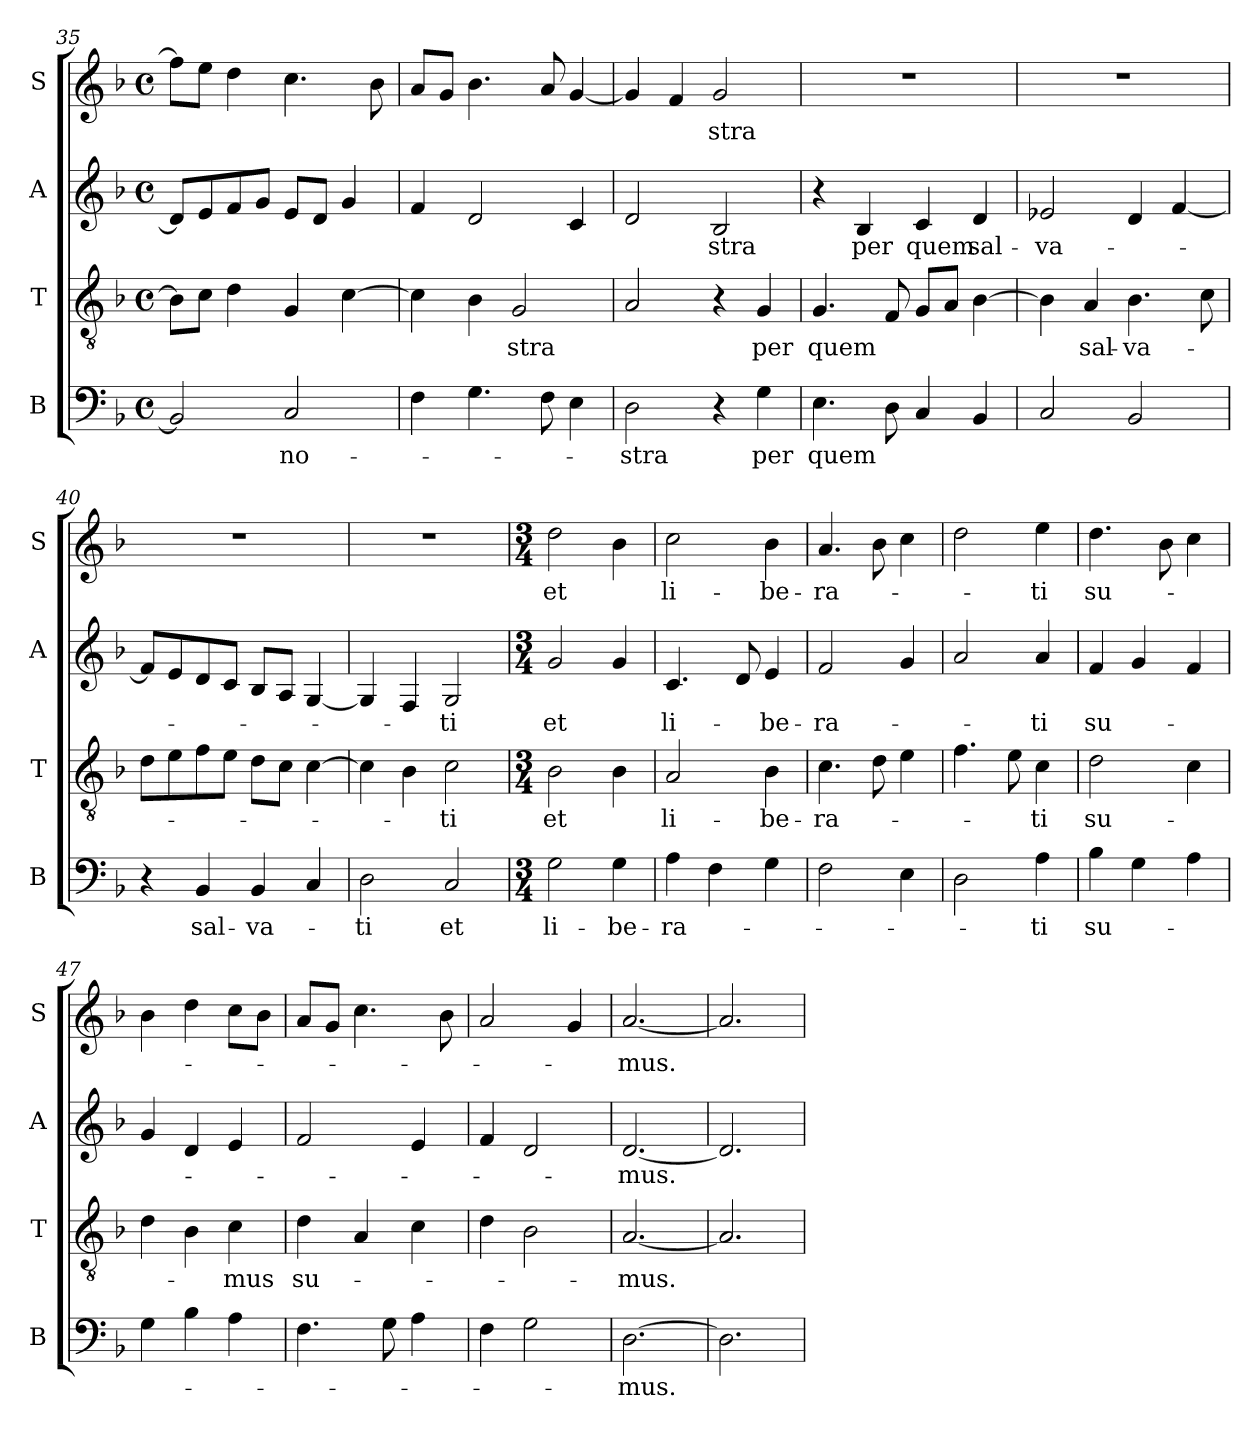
**kern	**text	**kern	**text	**kern	**text	**kern	**text
*part4	*part4	*part3	*part3	*part2	*part2	*part1	*part1
*staff4	*staff4	*staff3	*staff3	*staff2	*staff2	*staff1	*staff1
*I"B	*	*I"T	*	*I"A	*	*I"S	*
*I'B	*	*I'T	*	*I'A	*	*I'S	*
!!LO:LB:g=z
*clefF4	*	*clefGv2	*	*clefG2	*	*clefG2	*
*k[b-]	*	*k[b-]	*	*k[b-]	*	*k[b-]	*
*F:	*	*F:	*	*F:	*	*F:	*
*M4/4	*	*M4/4	*	*M4/4	*	*M4/4	*
*met(c)	*	*met(c)	*	*met(c)	*	*met(c)	*
=35	=35	=35	=35	=35	=35	=35	=35
2BB-/]	.	8B-\L]	.	8d/L]	.	8ff\L]	.
.	.	8c\J	.	8e/	.	8ee\J	.
.	.	4d\	.	8f/	.	4dd\	.
.	.	.	.	8g/J	.	.	.
!	!LO:LY:b	!	!	!	!	!	!
2C/	no-	4G/	.	8e/L	.	4.cc\	.
.	.	.	.	8d/J	.	.	.
.	.	[>4c\	.	4g/	.	.	.
.	.	.	.	.	.	8b-\	.
=36	=36	=36	=36	=36	=36	=36	=36
4F\	.	4c\]	.	4f/	.	8a/L	.
.	.	.	.	.	.	8g/J	.
4.G\	.	4B-\	.	2d/	.	4.b-\	.
!	!	!	!LO:LY:b	!	!	!	!
.	.	2G/	-stra	.	.	.	.
8F\	.	.	.	.	.	8a/	.
4E\	.	.	.	4c/	.	[<4g/	.
=37	=37	=37	=37	=37	=37	=37	=37
!	!LO:LY:b	!	!	!	!	!	!
2D\	-stra	2A/	.	2d/	.	4g/]	.
.	.	.	.	.	.	4f/	.
!	!	!	!	!	!LO:LY:b	!	!LO:LY:b
4r	.	4r	.	2B-/	-stra	2g/	-stra
!	!LO:LY:b	!	!LO:LY:b	!	!	!	!
4G\	per	4G/	per	.	.	.	.
=38	=38	=38	=38	=38	=38	=38	=38
!	!LO:LY:b	!	!LO:LY:b	!	!	!	!
4.E\	quem	4.G/	quem	4r	.	1r	.
!	!	!	!	!	!LO:LY:b	!	!
.	.	.	.	4B-/	per	.	.
8D\	.	8F/	.	.	.	.	.
!	!	!	!	!	!LO:LY:b	!	!
4C/	.	8G/L	.	4c/	quem	.	.
.	.	8A/J	.	.	.	.	.
!	!	!	!	!	!LO:LY:b	!	!
4BB-/	.	[>4B-\	.	4d/	sal-	.	.
=39	=39	=39	=39	=39	=39	=39	=39
!	!	!	!	!	!LO:LY:b	!	!
2C/	.	4B-\]	.	2e-X/	-va-	1r	.
!	!	!	!LO:LY:b	!	!	!	!
.	.	4A/	sal-	.	.	.	.
!	!	!	!LO:LY:b	!	!	!	!
2BB-/	.	4.B-\	-va-	4d/	.	.	.
.	.	.	.	[<4f/	.	.	.
.	.	8c\	.	.	.	.	.
=40	=40	=40	=40	=40	=40	=40	=40
4r	.	8d\L	.	8f/L]	.	1r	.
.	.	8e\	.	8e/	.	.	.
!	!LO:LY:b	!	!	!	!	!	!
4BB-/	sal-	8f\	.	8d/	.	.	.
.	.	8e\J	.	8c/J	.	.	.
!	!LO:LY:b	!	!	!	!	!	!
4BB-/	-va-	8d\L	.	8B-/L	.	.	.
.	.	8c\J	.	8A/J	.	.	.
4C/	.	[<4c\	.	[<4G/	.	.	.
!!LO:PB:g=z
=41	=41	=41	=41	=41	=41	=41	=41
!	!LO:LY:b	!	!	!	!	!	!
2D\	-ti	4c\]	.	4G/]	.	1r	.
.	.	4B-\	.	4F/	.	.	.
!	!LO:LY:b	!	!LO:LY:b	!	!LO:LY:b	!	!
2C/	et	2c\	-ti	2G/	-ti	.	.
=42	=42	=42	=42	=42	=42	=42	=42
*M3/4	*	*M3/4	*	*M3/4	*	*M3/4	*
!	!LO:LY:b	!	!LO:LY:b	!	!LO:LY:b	!	!LO:LY:b
2G\	li-	2B-\	et	2g/	et	2dd\	et
!	!LO:LY:b	!	!	!	!	!	!
4G\	-be-	4B-\	.	4g/	.	4b-\	.
=43	=43	=43	=43	=43	=43	=43	=43
!	!LO:LY:b	!	!LO:LY:b	!	!LO:LY:b	!	!LO:LY:b
4A\	-ra-	2A/	li-	4.c/	li-	2cc\	li-
4F\	.	.	.	.	.	.	.
.	.	.	.	8d/	.	.	.
!	!	!	!LO:LY:b	!	!LO:LY:b	!	!LO:LY:b
4G\	.	4B-\	-be-	4e/	-be-	4b-\	-be-
=44	=44	=44	=44	=44	=44	=44	=44
!	!	!	!LO:LY:b	!	!LO:LY:b	!	!LO:LY:b
2F\	.	4.c\	-ra-	2f/	-ra-	4.a/	-ra-
.	.	8d\	.	.	.	8b-\	.
4E\	.	4e\	.	4g/	.	4cc\	.
=45	=45	=45	=45	=45	=45	=45	=45
2D\	.	4.f\	.	2a/	.	2dd\	.
.	.	8e\	.	.	.	.	.
!	!LO:LY:b	!	!LO:LY:b	!	!LO:LY:b	!	!LO:LY:b
4A\	-ti	4c\	-ti	4a/	-ti	4ee\	-ti
!!LO:LB:g=z
=46	=46	=46	=46	=46	=46	=46	=46
!	!LO:LY:b	!	!LO:LY:b	!	!LO:LY:b	!	!LO:LY:b
4B-\	su-	2d\	su-	4f/	su-	4.dd\	su-
4G\	.	.	.	4g/	.	.	.
.	.	.	.	.	.	8b-\	.
4A\	.	4c\	.	4f/	.	4cc\	.
=47	=47	=47	=47	=47	=47	=47	=47
4G\	.	4d\	.	4g/	.	4b-\	.
4B-\	.	4B-\	.	4d/	.	4dd\	.
!	!	!	!LO:LY:b	!	!	!	!
4A\	.	4c\	-mus	4e/	.	8cc\L	.
.	.	.	.	.	.	8b-\J	.
=48	=48	=48	=48	=48	=48	=48	=48
!	!	!	!LO:LY:b	!	!	!	!
4.F\	.	4d\	su-	2f/	.	8a/L	.
.	.	.	.	.	.	8g/J	.
.	.	4A/	.	.	.	4.cc\	.
8G\	.	.	.	.	.	.	.
4A\	.	4c\	.	4e/	.	.	.
.	.	.	.	.	.	8b-\	.
=49	=49	=49	=49	=49	=49	=49	=49
4F\	.	4d\	.	4f/	.	2a/	.
2G\	.	2B-\	.	2d/	.	.	.
.	.	.	.	.	.	4g/	.
=50	=50	=50	=50	=50	=50	=50	=50
!	!LO:LY:b	!	!LO:LY:b	!	!LO:LY:b	!	!LO:LY:b
[>2.D\	-mus.	[<2.A/	-mus.	[<2.d/	-mus.	[<2.a/	-mus.
=51	=51	=51	=51	=51	=51	=51	=51
2.D\]	.	2.A/]	.	2.d/]	.	2.a/]	.
=!	=!	=!	=!	=!	=!	=!	=!
*-	*-	*-	*-	*-	*-	*-	*-
